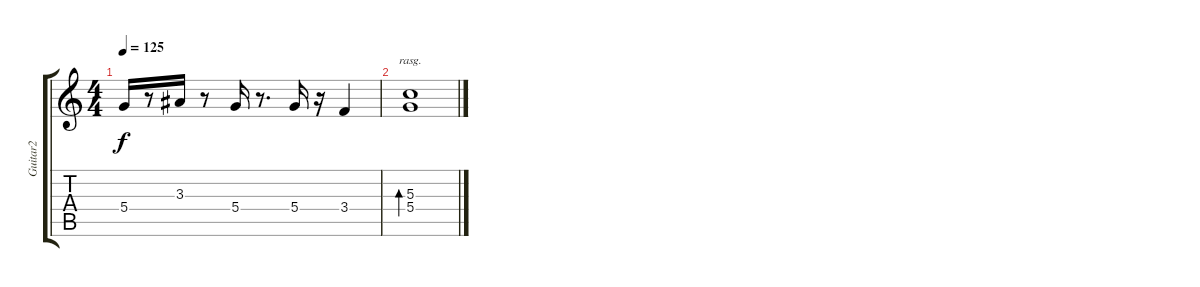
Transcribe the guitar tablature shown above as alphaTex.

\track ("Guitar2" "Guitar2") {instrument acousticguitarsteel}
\staff {score tabs}
\tuning (E4 B3 G3 D3 A2 E2) {hide}
\ts (4 4)
\tempo 125
\clef g2
\ks c
5.4.16{dy f} r.8 3.3.16 r.8 5.4.16 r.8{d} 5.4.16 r.16 3.4.4 |
(5.3 5.4).1{bd 480 rasg ii}
